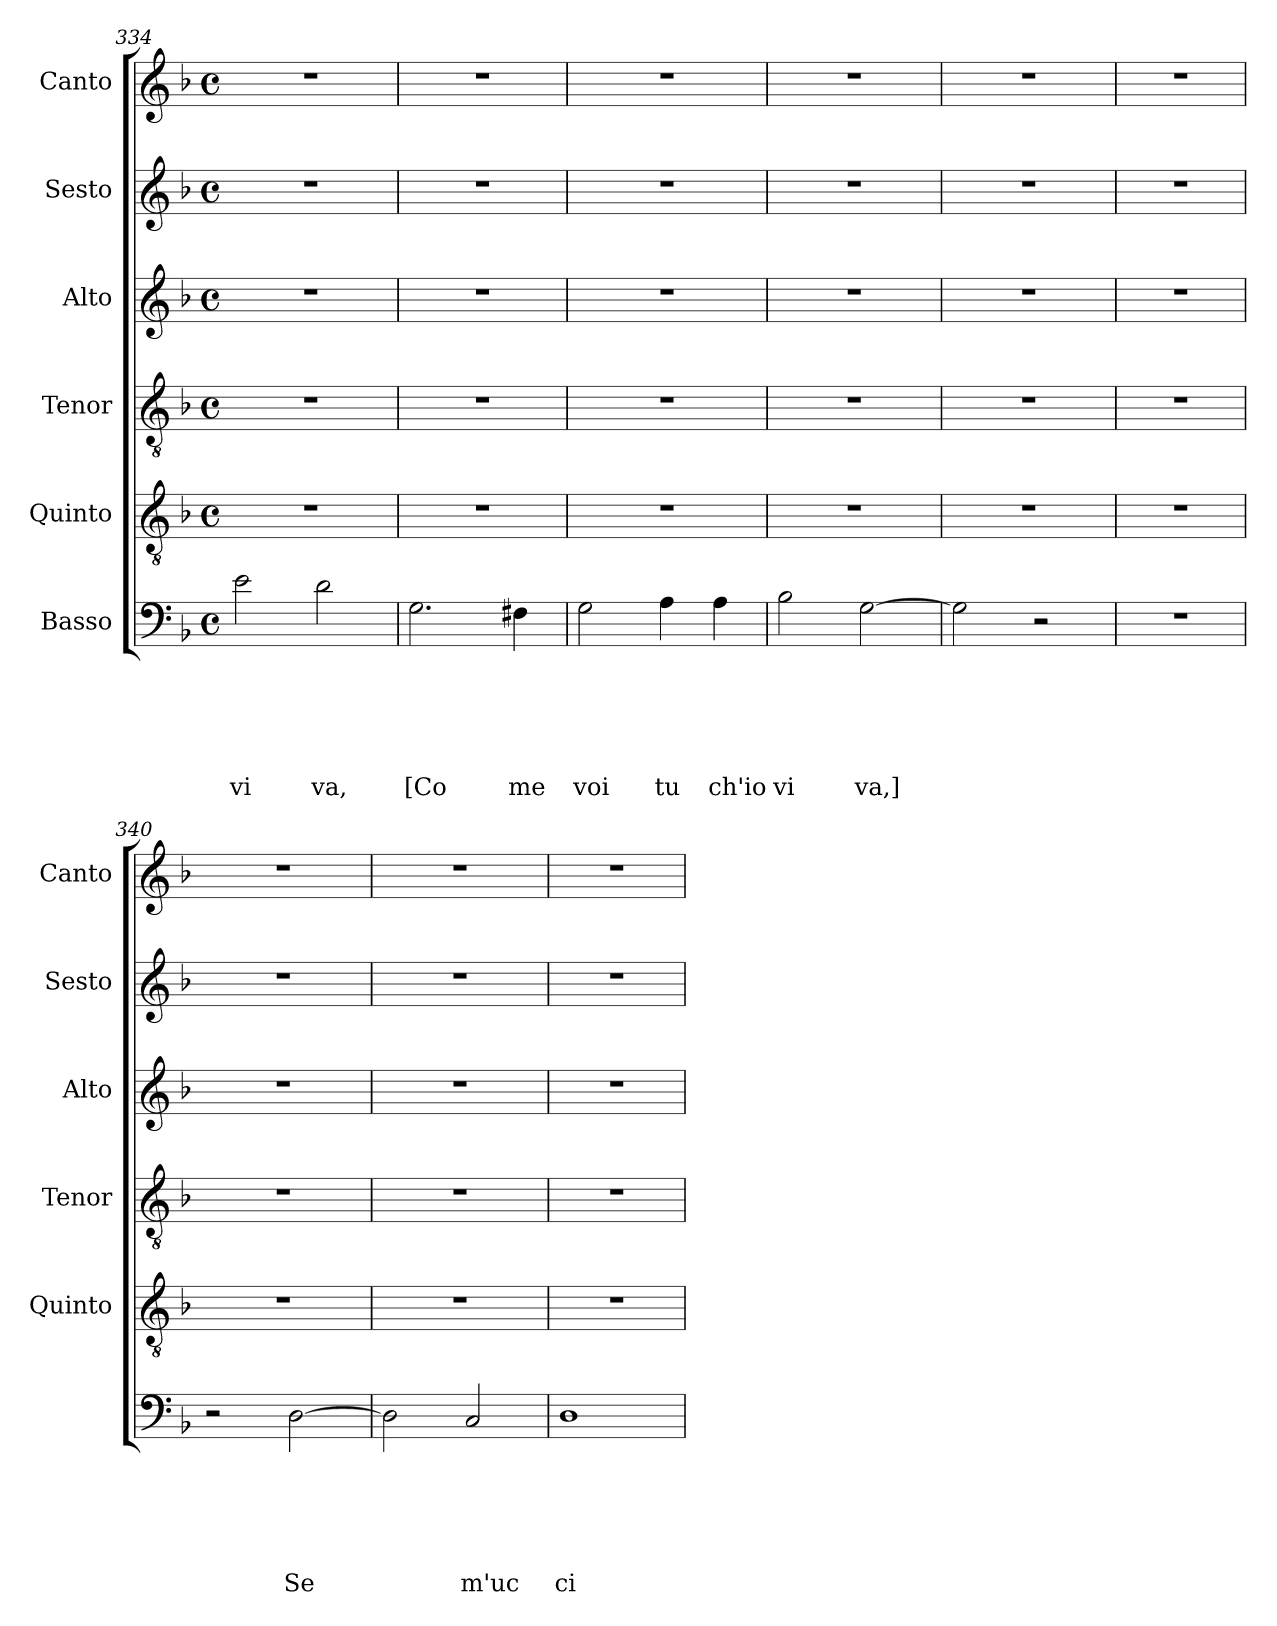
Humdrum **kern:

**kern	**text	**text	**text	**text	**text	**text	**kern	**kern	**kern	**kern	**kern
*part6	*part6	*part6	*part6	*part6	*part6	*part6	*part5	*part4	*part3	*part2	*part1
*staff6	*staff6	*staff6	*staff6	*staff6	*staff6	*staff6	*staff5	*staff4	*staff3	*staff2	*staff1
*I"Basso	*	*	*	*	*	*	*I"Quinto	*I"Tenor	*I"Alto	*I"Sesto	*I"Canto
*	*	*	*	*	*	*	*I'Quinto	*I'Tenor	*I'Alto	*I'Sesto	*I'Canto
*clefF4	*	*	*	*	*	*	*clefGv2	*clefGv2	*clefG2	*clefG2	*clefG2
*k[b-]	*	*	*	*	*	*	*k[b-]	*k[b-]	*k[b-]	*k[b-]	*k[b-]
*F:	*	*	*	*	*	*	*F:	*F:	*F:	*F:	*F:
*M4/4	*	*	*	*	*	*	*M4/4	*M4/4	*M4/4	*M4/4	*M4/4
*met(c)	*	*	*	*	*	*	*met(c)	*met(c)	*met(c)	*met(c)	*met(c)
=334	=334	=334	=334	=334	=334	=334	=334	=334	=334	=334	=334
!	!	!	!	!	!	!LO:LY:b	!	!	!	!	!
2e\	.	.	.	.	.	vi	1r	1r	1r	1r	1r
!	!	!	!	!	!	!LO:LY:b	!	!	!	!	!
2d\	.	.	.	.	.	va,	.	.	.	.	.
=335	=335	=335	=335	=335	=335	=335	=335	=335	=335	=335	=335
!	!	!	!	!	!	!LO:LY:b	!	!	!	!	!
2.G\	.	.	.	.	.	[Co	1r	1r	1r	1r	1r
!	!	!	!	!	!	!LO:LY:b	!	!	!	!	!
4F#X\	.	.	.	.	.	me	.	.	.	.	.
=336	=336	=336	=336	=336	=336	=336	=336	=336	=336	=336	=336
!	!	!	!	!	!	!LO:LY:b	!	!	!	!	!
2G\	.	.	.	.	.	voi	1r	1r	1r	1r	1r
!	!	!	!	!	!	!LO:LY:b	!	!	!	!	!
4A\	.	.	.	.	.	tu	.	.	.	.	.
!	!	!	!	!	!	!LO:LY:b	!	!	!	!	!
4A\	.	.	.	.	.	ch'io	.	.	.	.	.
=337	=337	=337	=337	=337	=337	=337	=337	=337	=337	=337	=337
!	!	!	!	!	!	!LO:LY:b	!	!	!	!	!
2B-\	.	.	.	.	.	vi	1r	1r	1r	1r	1r
!	!	!	!	!	!	!LO:LY:b	!	!	!	!	!
[>2G\	.	.	.	.	.	va,]	.	.	.	.	.
=338	=338	=338	=338	=338	=338	=338	=338	=338	=338	=338	=338
2G\]	.	.	.	.	.	.	1r	1r	1r	1r	1r
2r	.	.	.	.	.	.	.	.	.	.	.
!!LO:LB:g=z
=339	=339	=339	=339	=339	=339	=339	=339	=339	=339	=339	=339
1r	.	.	.	.	.	.	1r	1r	1r	1r	1r
=340	=340	=340	=340	=340	=340	=340	=340	=340	=340	=340	=340
2r	.	.	.	.	.	.	1r	1r	1r	1r	1r
!	!	!	!	!	!	!LO:LY:b	!	!	!	!	!
[>2D\	.	.	.	.	.	Se	.	.	.	.	.
=341	=341	=341	=341	=341	=341	=341	=341	=341	=341	=341	=341
2D\]	.	.	.	.	.	.	1r	1r	1r	1r	1r
!	!	!	!	!	!	!LO:LY:b	!	!	!	!	!
2C/	.	.	.	.	.	m'uc	.	.	.	.	.
=342	=342	=342	=342	=342	=342	=342	=342	=342	=342	=342	=342
!	!	!	!	!	!	!LO:LY:b	!	!	!	!	!
1D	.	.	.	.	.	ci	1r	1r	1r	1r	1r
=	=	=	=	=	=	=	=	=	=	=	=
*-	*-	*-	*-	*-	*-	*-	*-	*-	*-	*-	*-
